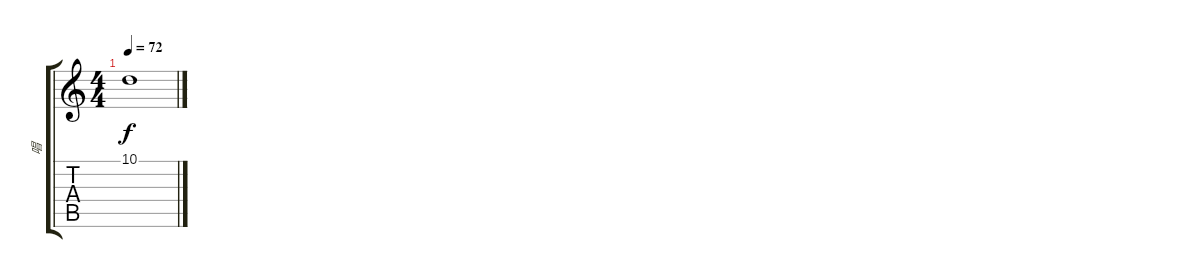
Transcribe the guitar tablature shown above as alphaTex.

\track ("唱" "唱") {instrument voiceoohs}
\staff {score tabs}
\tuning (E4 B3 G3 D3 A2 E2) {hide}
\ts (4 4)
\tempo 72
\clef g2
\ks c
10.1.1{dy f}
